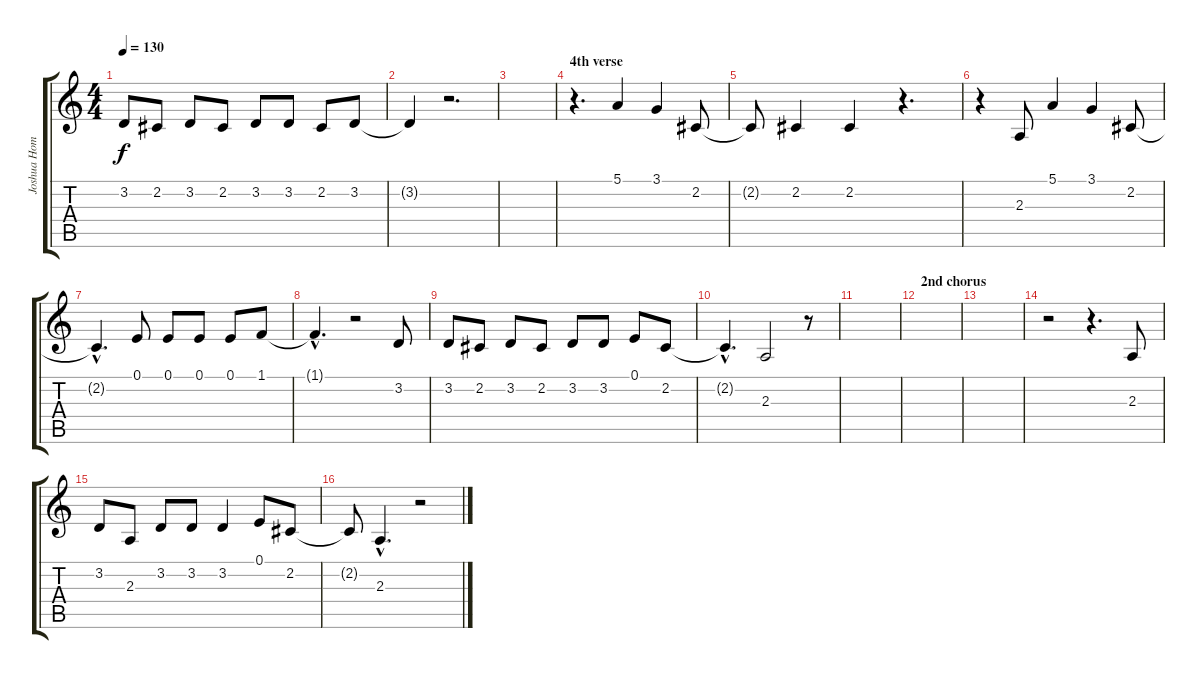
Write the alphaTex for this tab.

\track ("Joshua Homme - singing" "Joshua Hom") {instrument voiceoohs}
\staff {score tabs}
\tuning (E4 B3 G3 D3 A2 E2) {hide}
\ts (4 4)
\tempo 130
\clef g2
\ks c
3.2.8{dy f} 2.2.8 3.2.8 2.2.8 3.2.8 3.2.8 2.2.8 3.2.8 |
3.2{t}.4 r.2{d} |
|
\section ("" "4th verse")
r.4{d} 5.1.4 3.1.4 2.2.8 |
2.2{t}.8 2.2.4 2.2.4 r.4{d} |
r.4 2.3.8 5.1.4 3.1.4 2.2.8 |
2.2{hac t}.4{d} 0.1.8 0.1.8 0.1.8 0.1.8 1.1.8 |
1.1{hac t}.4{d} r.2 3.2.8 |
3.2.8 2.2.8 3.2.8 2.2.8 3.2.8 3.2.8 0.1.8 2.2.8 |
2.2{hac t}.4{d} 2.3.2 r.8 |
|
\section ("" "2nd chorus")
|
|
r.2 r.4{d} 2.3.8 |
3.2.8 2.3.8 3.2.8 3.2.8 3.2.4 0.1.8 2.2.8 |
2.2{t}.8 2.3{hac}.4{d} r.2
